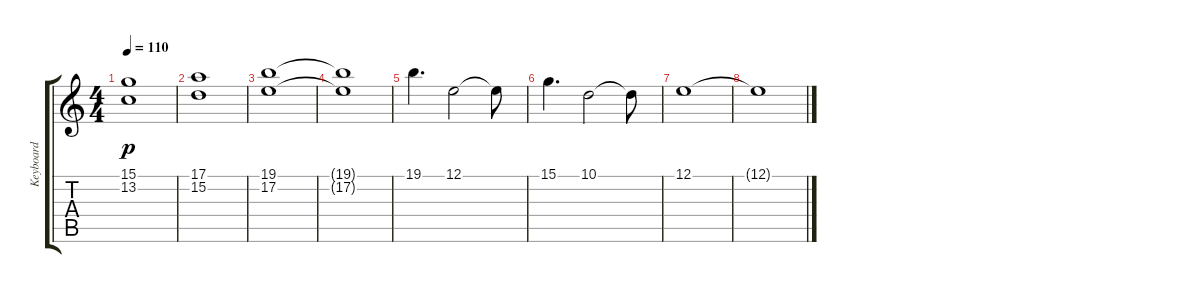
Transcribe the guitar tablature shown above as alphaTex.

\track ("Keyboard" "Keyboard") {instrument pad1newage}
\staff {score tabs}
\tuning (E4 B3 G3 D3 A2 E2) {hide}
\ts (4 4)
\tempo 110
\clef g2
\ks c
(15.1 13.2).1{dy p} |
(17.1 15.2).1 |
(19.1 17.2).1 |
(19.1{t} 17.2{t}).1 |
19.1.4{d} 12.1.2 12.1{t}.8 |
15.1.4{d} 10.1.2 10.1{t}.8 |
12.1.1 |
12.1{t}.1
